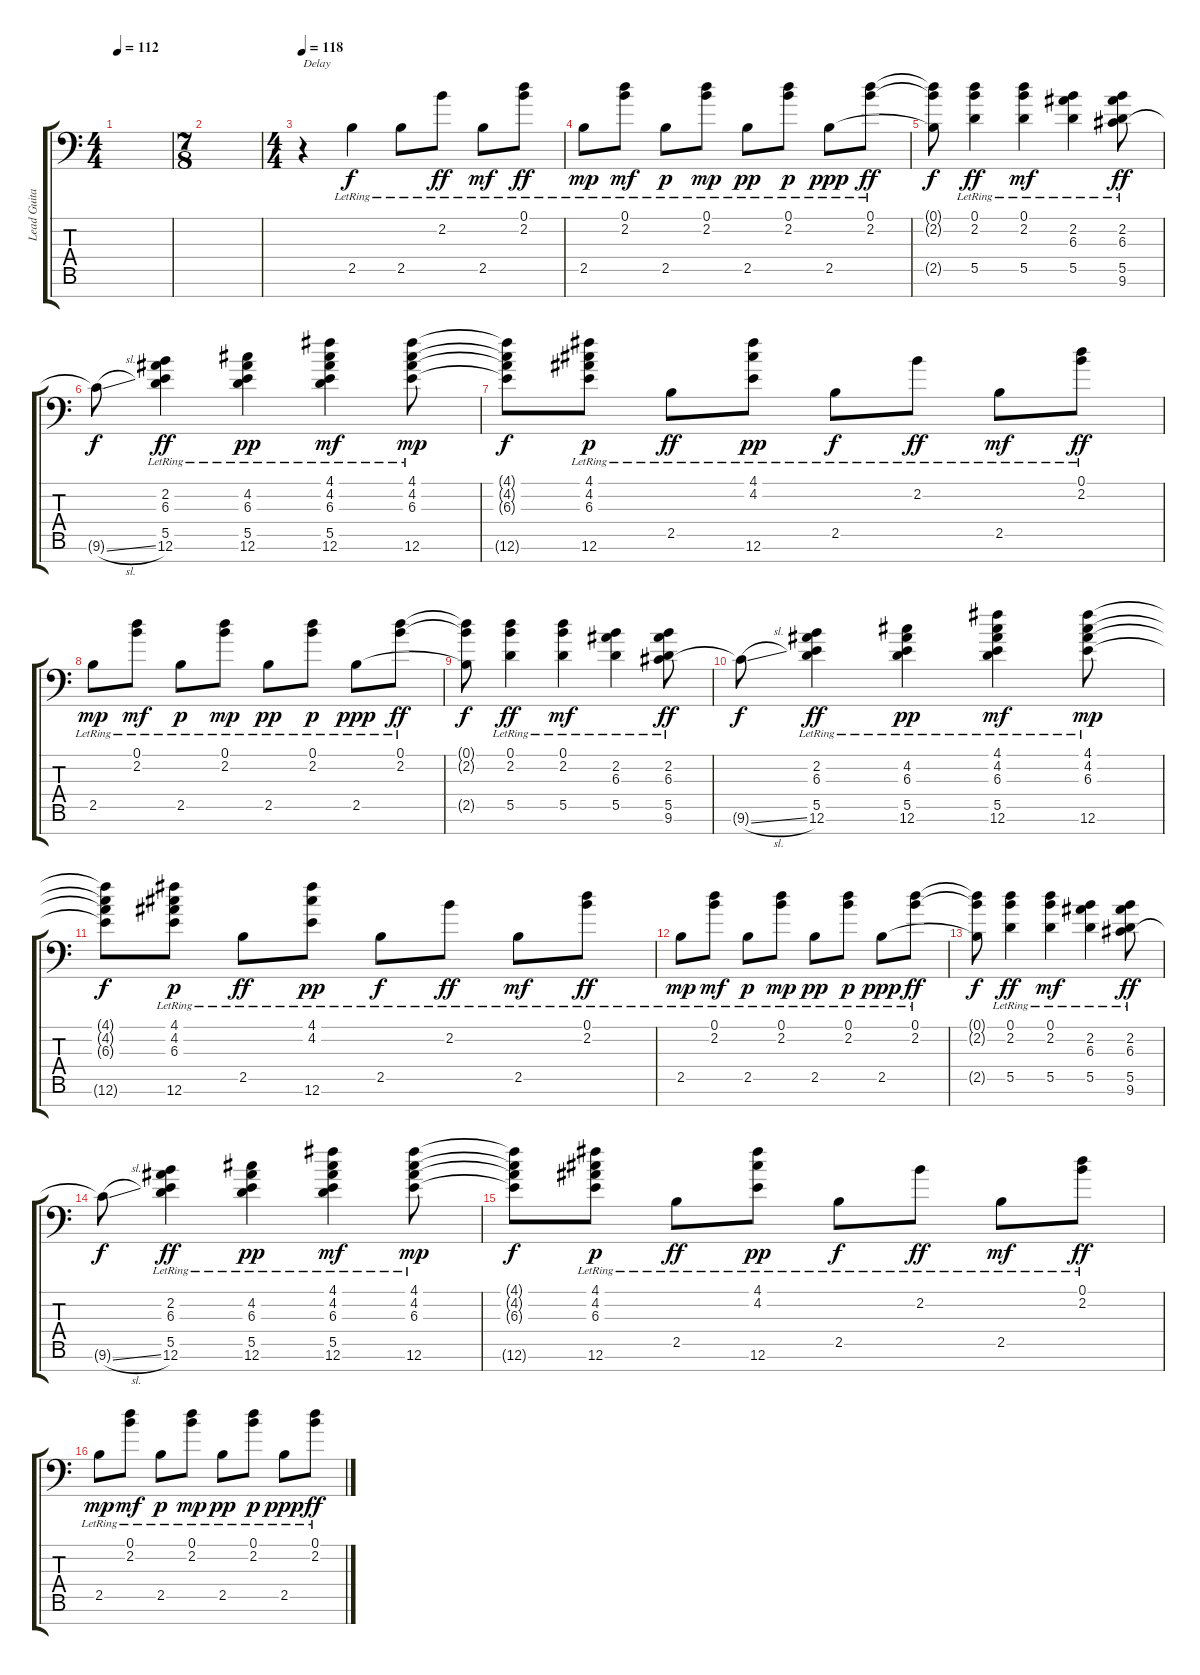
\track ("Lead Guitar #3 / Delay" "Lead Guita") {instrument electricguitarjazz}
\staff {score tabs}
\tuning (D4 A3 E3 D3 A2 E2 A1) {hide}
\ts (4 4)
\tempo 112
\clef f4
\ks c
|
\ts (7 8)
|
\ts (4 4)
\section ("" "")
\tempo 118
r.4{txt "Delay" volume 9 instrument electricguitarjazz} 2.5{lr}.4 2.5{lr}.8{dy f} 2.2{lr}.8{dy ff} 2.5{lr}.8{dy mf} (0.1{lr} 2.2{lr}).8{dy ff} |
2.5{lr}.8{dy mp} (0.1{lr} 2.2{lr}).8{dy mf} 2.5{lr}.8{dy p} (0.1{lr} 2.2{lr}).8{dy mp} 2.5{lr}.8{dy pp} (0.1{lr} 2.2{lr}).8{dy p} 2.5{lr}.8{dy ppp} (0.1{lr} 2.2{lr}).8{dy ff} |
(0.1{t} 2.2{t} 2.5{t}).8{dy f} (0.1{lr} 2.2{lr} 5.5{lr}).4{dy ff} (0.1{lr} 2.2{lr} 5.5{lr}).4{dy mf} (2.2{lr} 6.3{lr} 5.5{lr}).4 (2.2{lr} 6.3{lr} 5.5{lr} 9.6{lr}).8{dy ff} |
9.6{sl t}.8{dy f} (2.2{lr} 6.3{lr} 5.5{lr} 12.6{lr}).4{dy ff} (4.2{lr} 6.3{lr} 5.5{lr} 12.6{lr}).4{dy pp} (4.1{lr} 4.2{lr} 6.3{lr} 5.5{lr} 12.6{lr}).4{dy mf} (4.1{lr} 4.2{lr} 6.3{lr} 12.6{lr}).8{dy mp} |
(4.1{t} 4.2{t} 6.3{t} 12.6{t}).8{dy f} (4.1{lr} 4.2{lr} 6.3{lr} 12.6{lr}).8{dy p} 2.5{lr}.8{dy ff} (4.1{lr} 4.2{lr} 12.6{lr}).8{dy pp} 2.5{lr}.8{dy f} 2.2{lr}.8{dy ff} 2.5{lr}.8{dy mf} (0.1{lr} 2.2{lr}).8{dy ff} |
2.5{lr}.8{dy mp} (0.1{lr} 2.2{lr}).8{dy mf} 2.5{lr}.8{dy p} (0.1{lr} 2.2{lr}).8{dy mp} 2.5{lr}.8{dy pp} (0.1{lr} 2.2{lr}).8{dy p} 2.5{lr}.8{dy ppp} (0.1{lr} 2.2{lr}).8{dy ff} |
(0.1{t} 2.2{t} 2.5{t}).8{dy f} (0.1{lr} 2.2{lr} 5.5{lr}).4{dy ff} (0.1{lr} 2.2{lr} 5.5{lr}).4{dy mf} (2.2{lr} 6.3{lr} 5.5{lr}).4 (2.2{lr} 6.3{lr} 5.5{lr} 9.6{lr}).8{dy ff} |
9.6{sl t}.8{dy f} (2.2{lr} 6.3{lr} 5.5{lr} 12.6{lr}).4{dy ff} (4.2{lr} 6.3{lr} 5.5{lr} 12.6{lr}).4{dy pp} (4.1{lr} 4.2{lr} 6.3{lr} 5.5{lr} 12.6{lr}).4{dy mf} (4.1{lr} 4.2{lr} 6.3{lr} 12.6{lr}).8{dy mp} |
(4.1{t} 4.2{t} 6.3{t} 12.6{t}).8{dy f} (4.1{lr} 4.2{lr} 6.3{lr} 12.6{lr}).8{dy p} 2.5{lr}.8{dy ff} (4.1{lr} 4.2{lr} 12.6{lr}).8{dy pp} 2.5{lr}.8{dy f} 2.2{lr}.8{dy ff} 2.5{lr}.8{dy mf} (0.1{lr} 2.2{lr}).8{dy ff} |
2.5{lr}.8{dy mp} (0.1{lr} 2.2{lr}).8{dy mf} 2.5{lr}.8{dy p} (0.1{lr} 2.2{lr}).8{dy mp} 2.5{lr}.8{dy pp} (0.1{lr} 2.2{lr}).8{dy p} 2.5{lr}.8{dy ppp} (0.1{lr} 2.2{lr}).8{dy ff} |
(0.1{t} 2.2{t} 2.5{t}).8{dy f} (0.1{lr} 2.2{lr} 5.5{lr}).4{dy ff} (0.1{lr} 2.2{lr} 5.5{lr}).4{dy mf} (2.2{lr} 6.3{lr} 5.5{lr}).4 (2.2{lr} 6.3{lr} 5.5{lr} 9.6{lr}).8{dy ff} |
9.6{sl t}.8{dy f} (2.2{lr} 6.3{lr} 5.5{lr} 12.6{lr}).4{dy ff} (4.2{lr} 6.3{lr} 5.5{lr} 12.6{lr}).4{dy pp} (4.1{lr} 4.2{lr} 6.3{lr} 5.5{lr} 12.6{lr}).4{dy mf} (4.1{lr} 4.2{lr} 6.3{lr} 12.6{lr}).8{dy mp} |
(4.1{t} 4.2{t} 6.3{t} 12.6{t}).8{dy f} (4.1{lr} 4.2{lr} 6.3{lr} 12.6{lr}).8{dy p} 2.5{lr}.8{dy ff} (4.1{lr} 4.2{lr} 12.6{lr}).8{dy pp} 2.5{lr}.8{dy f} 2.2{lr}.8{dy ff} 2.5{lr}.8{dy mf} (0.1{lr} 2.2{lr}).8{dy ff} |
2.5{lr}.8{dy mp} (0.1{lr} 2.2{lr}).8{dy mf} 2.5{lr}.8{dy p} (0.1{lr} 2.2{lr}).8{dy mp} 2.5{lr}.8{dy pp} (0.1{lr} 2.2{lr}).8{dy p} 2.5{lr}.8{dy ppp} (0.1{lr} 2.2{lr}).8{dy ff}
